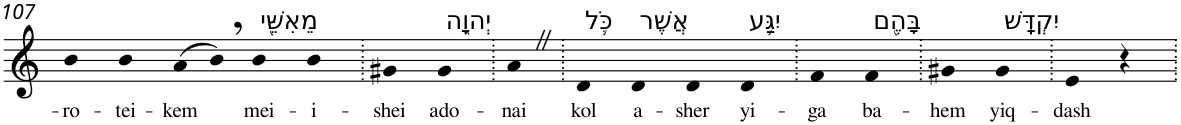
**kern	**text
*part1	*part1
*staff1	*staff1
*I"Piano	*
*I'Pno	*
!!LO:PB:g=z
*clefG2	*
*k[]	*
=107	=107
!	!LO:LY:b
4b	-ro-
!	!LO:LY:b
4b	-tei-
!	!LO:LY:b
(>8a	-kem
8b,)	.
!LO:TX:a:t=מֵאִשֵּׁ֖י	!
!	!LO:LY:b
4b	mei-
!	!LO:LY:b
4b	-i-
=108.	=108.
!	!LO:LY:b
4g#X	-shei
!LO:TX:a:t=יְהוָ֑ה	!
!	!LO:LY:b
4g#	ado-
=109.	=109.
!	!LO:LY:b
4aZ	-nai
=110.	=110.
!LO:TX:a:t=כֹּ֛ל	!
!	!LO:LY:b
4d	kol
!LO:TX:a:t=אֲשֶׁר	!
!	!LO:LY:b
4d	a-
!	!LO:LY:b
4d	-sher
!LO:TX:a:t=יִגַּ֥ע	!
!	!LO:LY:b
4d	yi-
=111.	=111.
!	!LO:LY:b
4f	-ga
!LO:TX:a:t=בָּהֶ֖ם	!
!	!LO:LY:b
4f	ba-
=112.	=112.
!	!LO:LY:b
4g#X	-hem
!LO:TX:a:t=יִקְדָּֽשׁ	!
!	!LO:LY:b
4g#	yiq-
=113.	=113.
!	!LO:LY:b
4e	-dash
4r	.
=.	=.
*-	*-
